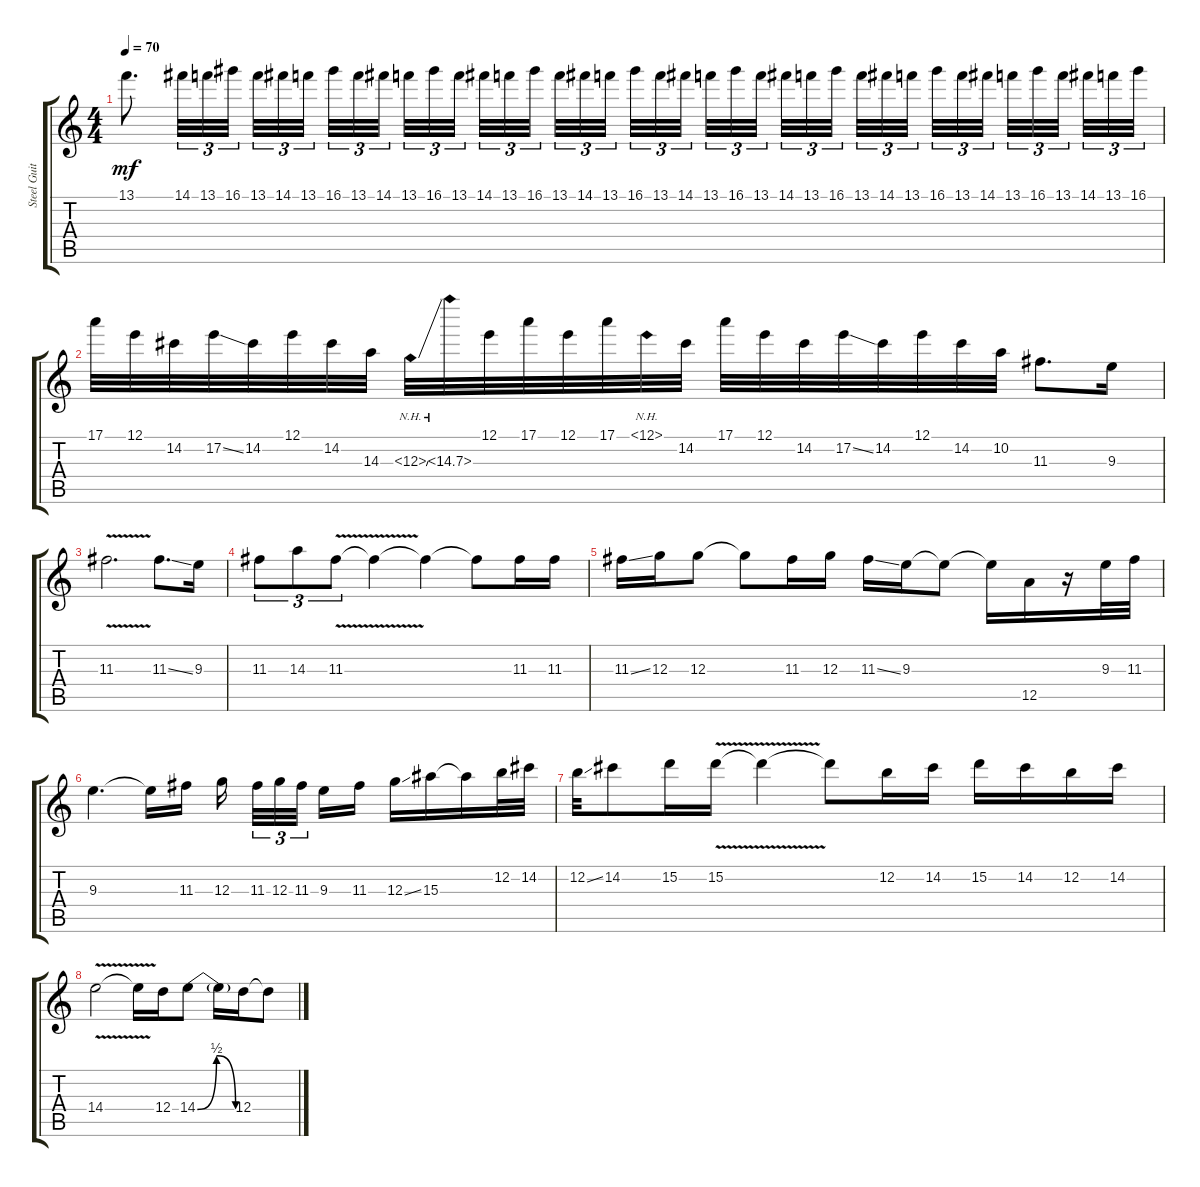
\track ("Steel Guitar" "Steel Guit") {instrument distortionguitar}
\staff {score tabs}
\tuning (E4 B3 G3 D3 A2 E2) {hide}
\ts (4 4)
\tempo 70
\clef g2
\ks c
13.1.8{d dy mf} 14.1.32{tu (3 2)} 13.1.32{tu (3 2)} 16.1.32{tu (3 2)} 13.1.32{tu (3 2)} 14.1.32{tu (3 2)} 13.1.32{tu (3 2)} 16.1.32{tu (3 2)} 13.1.32{tu (3 2)} 14.1.32{tu (3 2)} 13.1.32{tu (3 2)} 16.1.32{tu (3 2)} 13.1.32{tu (3 2)} 14.1.32{tu (3 2)} 13.1.32{tu (3 2)} 16.1.32{tu (3 2)} 13.1.32{tu (3 2)} 14.1.32{tu (3 2)} 13.1.32{tu (3 2)} 16.1.32{tu (3 2)} 13.1.32{tu (3 2)} 14.1.32{tu (3 2)} 13.1.32{tu (3 2)} 16.1.32{tu (3 2)} 13.1.32{tu (3 2)} 14.1.32{tu (3 2)} 13.1.32{tu (3 2)} 16.1.32{tu (3 2)} 13.1.32{tu (3 2)} 14.1.32{tu (3 2)} 13.1.32{tu (3 2)} 16.1.32{tu (3 2)} 13.1.32{tu (3 2)} 14.1.32{tu (3 2)} 13.1.32{tu (3 2)} 16.1.32{tu (3 2)} 13.1.32{tu (3 2)} 14.1.32{tu (3 2)} 13.1.32{tu (3 2)} 16.1.32{tu (3 2)} |
17.1.32 12.1.32 14.2.32 17.2{ss}.32 14.2.32 12.1.32 14.2.32 14.3.32 18.3{nh ss}.32 14.3{nh}.32 12.1.32 17.1.32 12.1.32 17.1.32 12.1{nh}.32 14.2.32 17.1.32 12.1.32 14.2.32 17.2{ss}.32 14.2.32 12.1.32 14.2.32 10.2.32 11.3.8{d} 9.3.16 |
11.3{v}.2{d} 11.3{ss}.8{d} 9.3.16 |
11.3.8{tu (3 2)} 14.3.8{tu (3 2)} 11.3{v}.8{tu (3 2)} 11.3{t}.4 11.3{t}.4 11.3{t}.8 11.3.16 11.3.16 |
11.3{ss}.16 12.3.16 12.3.8 12.3{t}.8 11.3.16 12.3.16 11.3{ss}.16 9.3.16 9.3{t}.8 9.3{t}.16 12.5.16 r.16 9.3.32 11.3.32 |
9.3.4{d} 9.3{t}.16 11.3.16 12.3.16 11.3.32{tu (3 2)} 12.3.32{tu (3 2)} 11.3.32{tu (3 2)} 9.3.16 11.3.16 12.3{ss}.16 15.3.16 15.3{t}.16 12.2.32 14.2.32 |
12.2{ss}.32 14.2.8 15.2.16 15.2{v}.16 15.2{t}.4 15.2{t}.8 12.2.16 14.2.16 15.2.16 14.2.16 12.2.16 14.2.16 |
14.4{v}.2 14.4{t}.16 12.4.16 14.4{be (bendrelease 0 0 30 2 30 2 60 0)}.8 14.4{t}.16 12.4.16 12.4{t}.8
